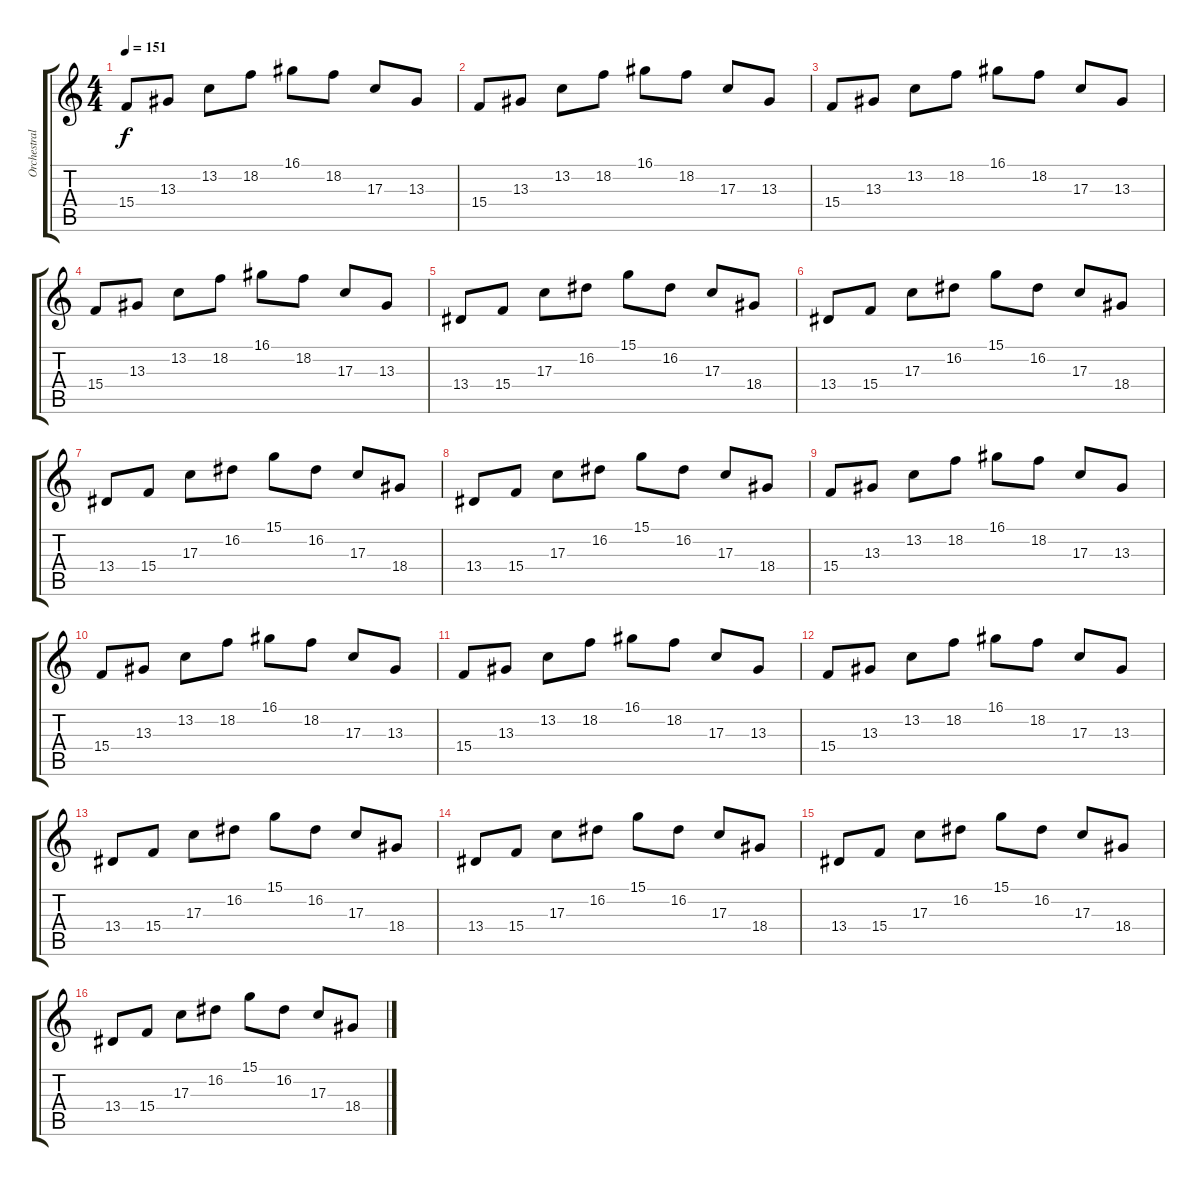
\track ("Orchestral Harp" "Orchestral") {instrument orchestralharp}
\staff {score tabs}
\tuning (E4 B3 G3 D3 A2 E2) {hide}
\ts (4 4)
\tempo 151
\clef g2
\ks c
15.4.8{dy f} 13.3.8 13.2.8 18.2.8 16.1.8 18.2.8 17.3.8 13.3.8 |
15.4.8 13.3.8 13.2.8 18.2.8 16.1.8 18.2.8 17.3.8 13.3.8 |
15.4.8 13.3.8 13.2.8 18.2.8 16.1.8 18.2.8 17.3.8 13.3.8 |
15.4.8 13.3.8 13.2.8 18.2.8 16.1.8 18.2.8 17.3.8 13.3.8 |
13.4.8 15.4.8 17.3.8 16.2.8 15.1.8 16.2.8 17.3.8 18.4.8 |
13.4.8 15.4.8 17.3.8 16.2.8 15.1.8 16.2.8 17.3.8 18.4.8 |
13.4.8 15.4.8 17.3.8 16.2.8 15.1.8 16.2.8 17.3.8 18.4.8 |
13.4.8 15.4.8 17.3.8 16.2.8 15.1.8 16.2.8 17.3.8 18.4.8 |
15.4.8 13.3.8 13.2.8 18.2.8 16.1.8 18.2.8 17.3.8 13.3.8 |
15.4.8 13.3.8 13.2.8 18.2.8 16.1.8 18.2.8 17.3.8 13.3.8 |
15.4.8 13.3.8 13.2.8 18.2.8 16.1.8 18.2.8 17.3.8 13.3.8 |
15.4.8 13.3.8 13.2.8 18.2.8 16.1.8 18.2.8 17.3.8 13.3.8 |
13.4.8 15.4.8 17.3.8 16.2.8 15.1.8 16.2.8 17.3.8 18.4.8 |
13.4.8 15.4.8 17.3.8 16.2.8 15.1.8 16.2.8 17.3.8 18.4.8 |
13.4.8 15.4.8 17.3.8 16.2.8 15.1.8 16.2.8 17.3.8 18.4.8 |
13.4.8 15.4.8 17.3.8 16.2.8 15.1.8 16.2.8 17.3.8 18.4.8
